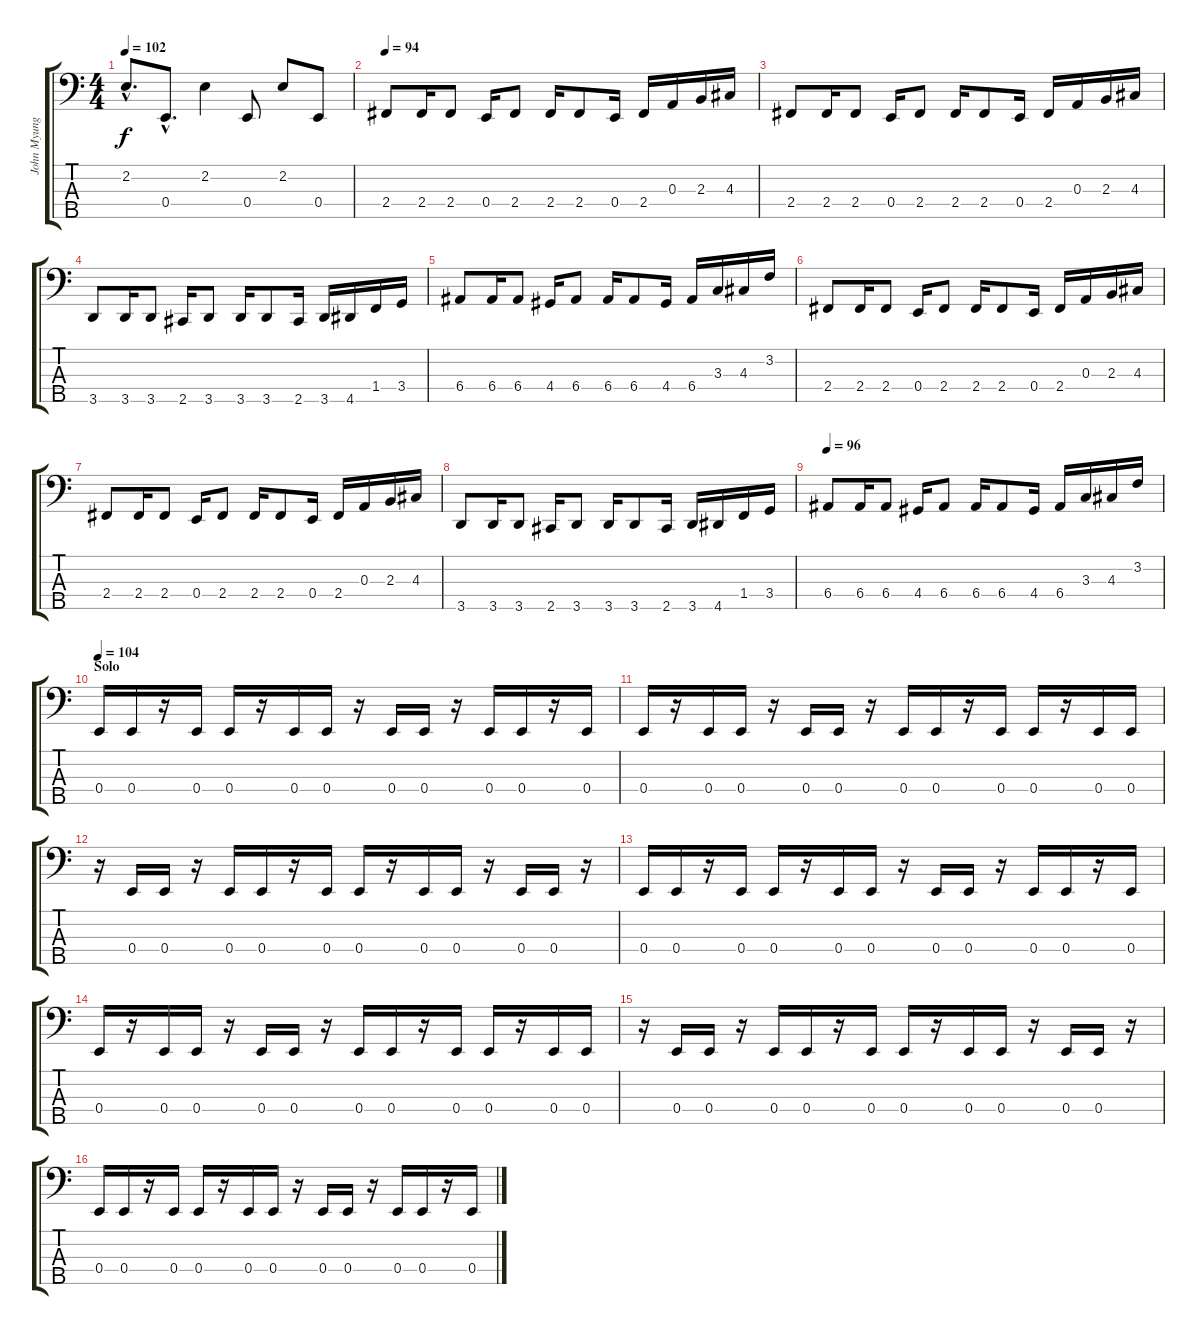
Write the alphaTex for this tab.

\track ("John Myung" "John Myung") {instrument electricbassfinger}
\staff {score tabs}
\tuning (G2 D2 A1 E1 B0) {hide}
\ts (4 4)
\tempo 102
\clef f4
\ks c
2.2{hac}.8{d dy f} 0.4{hac}.8{d} 2.2.4 0.4.8 2.2.8 0.4.8 |
\tempo 94
2.4.8 2.4.16 2.4.8 0.4.16 2.4.8 2.4.16 2.4.8 0.4.16 2.4.16 0.3.16 2.3.16 4.3.16 |
2.4.8 2.4.16 2.4.8 0.4.16 2.4.8 2.4.16 2.4.8 0.4.16 2.4.16 0.3.16 2.3.16 4.3.16 |
3.5.8 3.5.16 3.5.8 2.5.16 3.5.8 3.5.16 3.5.8 2.5.16 3.5.16 4.5.16 1.4.16 3.4.16 |
6.4.8 6.4.16 6.4.8 4.4.16 6.4.8 6.4.16 6.4.8 4.4.16 6.4.16 3.3.16 4.3.16 3.2.16 |
2.4.8 2.4.16 2.4.8 0.4.16 2.4.8 2.4.16 2.4.8 0.4.16 2.4.16 0.3.16 2.3.16 4.3.16 |
2.4.8 2.4.16 2.4.8 0.4.16 2.4.8 2.4.16 2.4.8 0.4.16 2.4.16 0.3.16 2.3.16 4.3.16 |
3.5.8 3.5.16 3.5.8 2.5.16 3.5.8 3.5.16 3.5.8 2.5.16 3.5.16 4.5.16 1.4.16 3.4.16 |
\tempo 96
6.4.8 6.4.16 6.4.8 4.4.16 6.4.8 6.4.16 6.4.8 4.4.16 6.4.16 3.3.16 4.3.16 3.2.16 |
\section ("" "Solo")
\tempo 104
0.4.16 0.4.16 r.16 0.4.16 0.4.16 r.16 0.4.16 0.4.16 r.16 0.4.16 0.4.16 r.16 0.4.16 0.4.16 r.16 0.4.16 |
0.4.16 r.16 0.4.16 0.4.16 r.16 0.4.16 0.4.16 r.16 0.4.16 0.4.16 r.16 0.4.16 0.4.16 r.16 0.4.16 0.4.16 |
r.16 0.4.16 0.4.16 r.16 0.4.16 0.4.16 r.16 0.4.16 0.4.16 r.16 0.4.16 0.4.16 r.16 0.4.16 0.4.16 r.16 |
0.4.16 0.4.16 r.16 0.4.16 0.4.16 r.16 0.4.16 0.4.16 r.16 0.4.16 0.4.16 r.16 0.4.16 0.4.16 r.16 0.4.16 |
0.4.16 r.16 0.4.16 0.4.16 r.16 0.4.16 0.4.16 r.16 0.4.16 0.4.16 r.16 0.4.16 0.4.16 r.16 0.4.16 0.4.16 |
r.16 0.4.16 0.4.16 r.16 0.4.16 0.4.16 r.16 0.4.16 0.4.16 r.16 0.4.16 0.4.16 r.16 0.4.16 0.4.16 r.16 |
0.4.16 0.4.16 r.16 0.4.16 0.4.16 r.16 0.4.16 0.4.16 r.16 0.4.16 0.4.16 r.16 0.4.16 0.4.16 r.16 0.4.16
